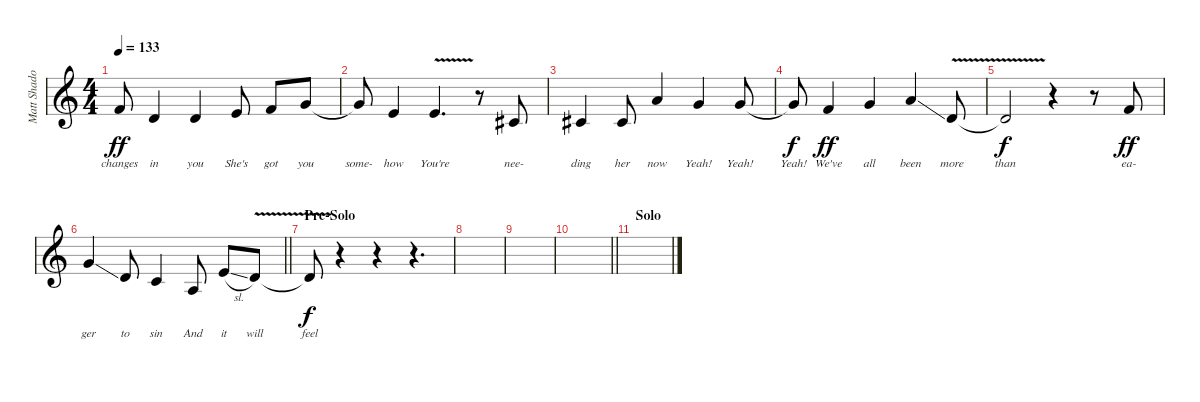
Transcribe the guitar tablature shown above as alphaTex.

\track ("Matt Shadows [Vocals]" "Matt Shado") {instrument clarinet}
\staff {score}
\tuning (E4 B3 G3 D3 A2 E2) {hide}
\ts (4 4)
\tempo 133
\clef g2
\ks c
1.1.8{lyrics (0 "changes") lyrics (1 "") lyrics (2 "") lyrics (3 "") lyrics (4 "") dy ff} 3.2.4{lyrics (0 "in") lyrics (1 "") lyrics (2 "") lyrics (3 "") lyrics (4 "")} 3.2.4{lyrics (0 "you") lyrics (1 "") lyrics (2 "") lyrics (3 "") lyrics (4 "")} 0.1.8{lyrics (0 "She's") lyrics (1 "") lyrics (2 "") lyrics (3 "") lyrics (4 "")} 1.1.8{lyrics (0 "got") lyrics (1 "") lyrics (2 "") lyrics (3 "") lyrics (4 "")} 3.1.8{lyrics (0 "you") lyrics (1 "") lyrics (2 "") lyrics (3 "") lyrics (4 "")} |
3.1{t}.8{lyrics (0 "some-") lyrics (1 "") lyrics (2 "") lyrics (3 "") lyrics (4 "")} 0.1.4{lyrics (0 "how") lyrics (1 "") lyrics (2 "") lyrics (3 "") lyrics (4 "")} 0.1{v}.4{d lyrics (0 "You're") lyrics (1 "") lyrics (2 "") lyrics (3 "") lyrics (4 "")} r.8 2.2.8{lyrics (0 "nee-") lyrics (1 "") lyrics (2 "") lyrics (3 "") lyrics (4 "")} |
2.2.4{lyrics (0 "ding") lyrics (1 "") lyrics (2 "") lyrics (3 "") lyrics (4 "")} 2.2.8{lyrics (0 "her") lyrics (1 "") lyrics (2 "") lyrics (3 "") lyrics (4 "")} 5.1.4{lyrics (0 "now") lyrics (1 "") lyrics (2 "") lyrics (3 "") lyrics (4 "")} 3.1.4{lyrics (0 "Yeah!") lyrics (1 "") lyrics (2 "") lyrics (3 "") lyrics (4 "")} 3.1.8{lyrics (0 "Yeah!") lyrics (1 "") lyrics (2 "") lyrics (3 "") lyrics (4 "")} |
3.1{t}.8{lyrics (0 "Yeah!") lyrics (1 "") lyrics (2 "") lyrics (3 "") lyrics (4 "") dy f} 1.1.4{lyrics (0 "We've") lyrics (1 "") lyrics (2 "") lyrics (3 "") lyrics (4 "") dy ff} 3.1.4{lyrics (0 "all") lyrics (1 "") lyrics (2 "") lyrics (3 "") lyrics (4 "")} 10.2{ss}.4{lyrics (0 "been") lyrics (1 "") lyrics (2 "") lyrics (3 "") lyrics (4 "")} 3.2{v}.8{lyrics (0 "more") lyrics (1 "") lyrics (2 "") lyrics (3 "") lyrics (4 "")} |
3.2{t}.2{lyrics (0 "than") lyrics (1 "") lyrics (2 "") lyrics (3 "") lyrics (4 "") dy f} r.4 r.8 1.1.8{lyrics (0 "ea-") lyrics (1 "") lyrics (2 "") lyrics (3 "") lyrics (4 "") dy ff} |
\barLineRight lightlight
8.2{ss}.4{lyrics (0 "ger") lyrics (1 "") lyrics (2 "") lyrics (3 "") lyrics (4 "")} 3.2.8{lyrics (0 "to") lyrics (1 "") lyrics (2 "") lyrics (3 "") lyrics (4 "")} 1.2.4{lyrics (0 "sin") lyrics (1 "") lyrics (2 "") lyrics (3 "") lyrics (4 "")} 2.3.8{lyrics (0 "And") lyrics (1 "") lyrics (2 "") lyrics (3 "") lyrics (4 "")} 5.2{sl}.8{lyrics (0 "it") lyrics (1 "") lyrics (2 "") lyrics (3 "") lyrics (4 "")} 3.2{v}.8{lyrics (0 "will") lyrics (1 "") lyrics (2 "") lyrics (3 "") lyrics (4 "")} |
\section ("" "Pre-Solo")
3.2{t}.8{lyrics (0 "feel") lyrics (1 "") lyrics (2 "") lyrics (3 "") lyrics (4 "") dy f} r.4 r.4 r.4{d} |
|
|
\barLineRight lightlight
|
\section ("" "Solo")
